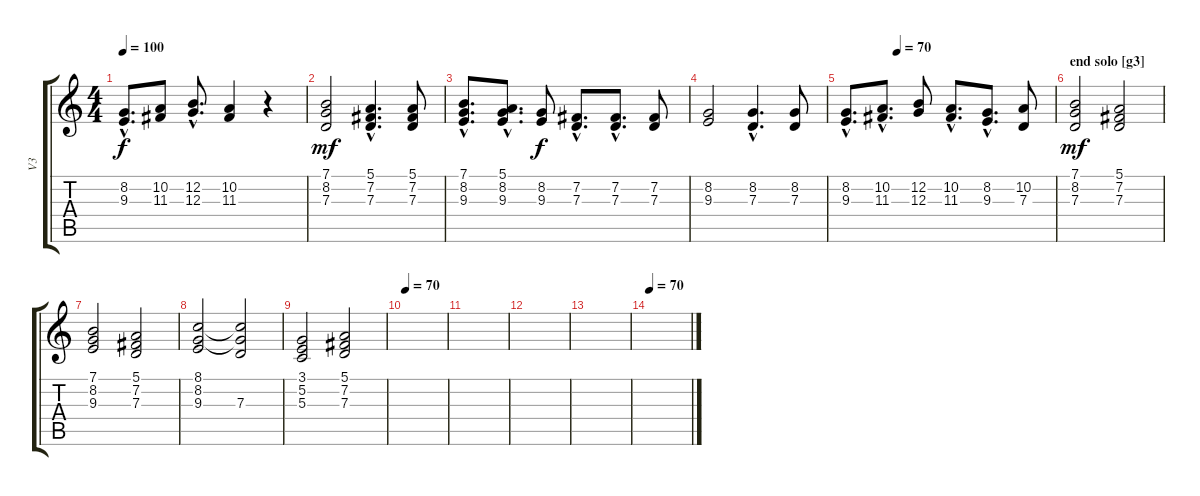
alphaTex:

\track ("V3" "V3") {instrument choiraahs}
\staff {score tabs}
\tuning (E4 B3 G3 D3 A2 E2) {hide}
\ts (4 4)
\tempo 100
\clef g2
\ks c
(8.2{hac} 9.3{hac}).8{d dy f} (10.2 11.3).8 (12.2{hac} 12.3{hac}).8{d} (10.2 11.3).4 r.4 |
(7.1 8.2 7.3).2{dy mf} (5.1{hac} 7.2{hac} 7.3{hac}).4{d} (5.1 7.2 7.3).8 |
(7.1{hac} 8.2{hac} 9.3{hac}).8{d} (5.1{hac} 8.2{hac} 9.3{hac}).8{d} (8.2 9.3).8{dy f} (7.2{hac} 7.3{hac}).8{d} (7.2{hac} 7.3{hac}).8{d} (7.2 7.3).8 |
(8.2 9.3).2 (8.2{hac} 7.3{hac}).4{d} (8.2 7.3).8 |
\tempo (70 0.25)
(8.2{hac} 9.3{hac}).8{d} (10.2{hac} 11.3{hac}).8{d} (12.2 12.3).8 (10.2{hac} 11.3{hac}).8{d} (8.2{hac} 9.3{hac}).8{d} (10.2 7.3).8 |
\section ("" "end solo [g3]")
(7.1 8.2 7.3).2{dy mf} (5.1 7.2 7.3).2 |
(7.1 8.2 9.3).2 (5.1 7.2 7.3).2 |
(8.1 8.2 9.3).2 (8.1{t} 8.2{t} 7.3).2 |
(3.1 5.2 5.3).2 (5.1 7.2 7.3).2 |
\tempo 70
|
|
|
|
\section ("" "")
\tempo 70
